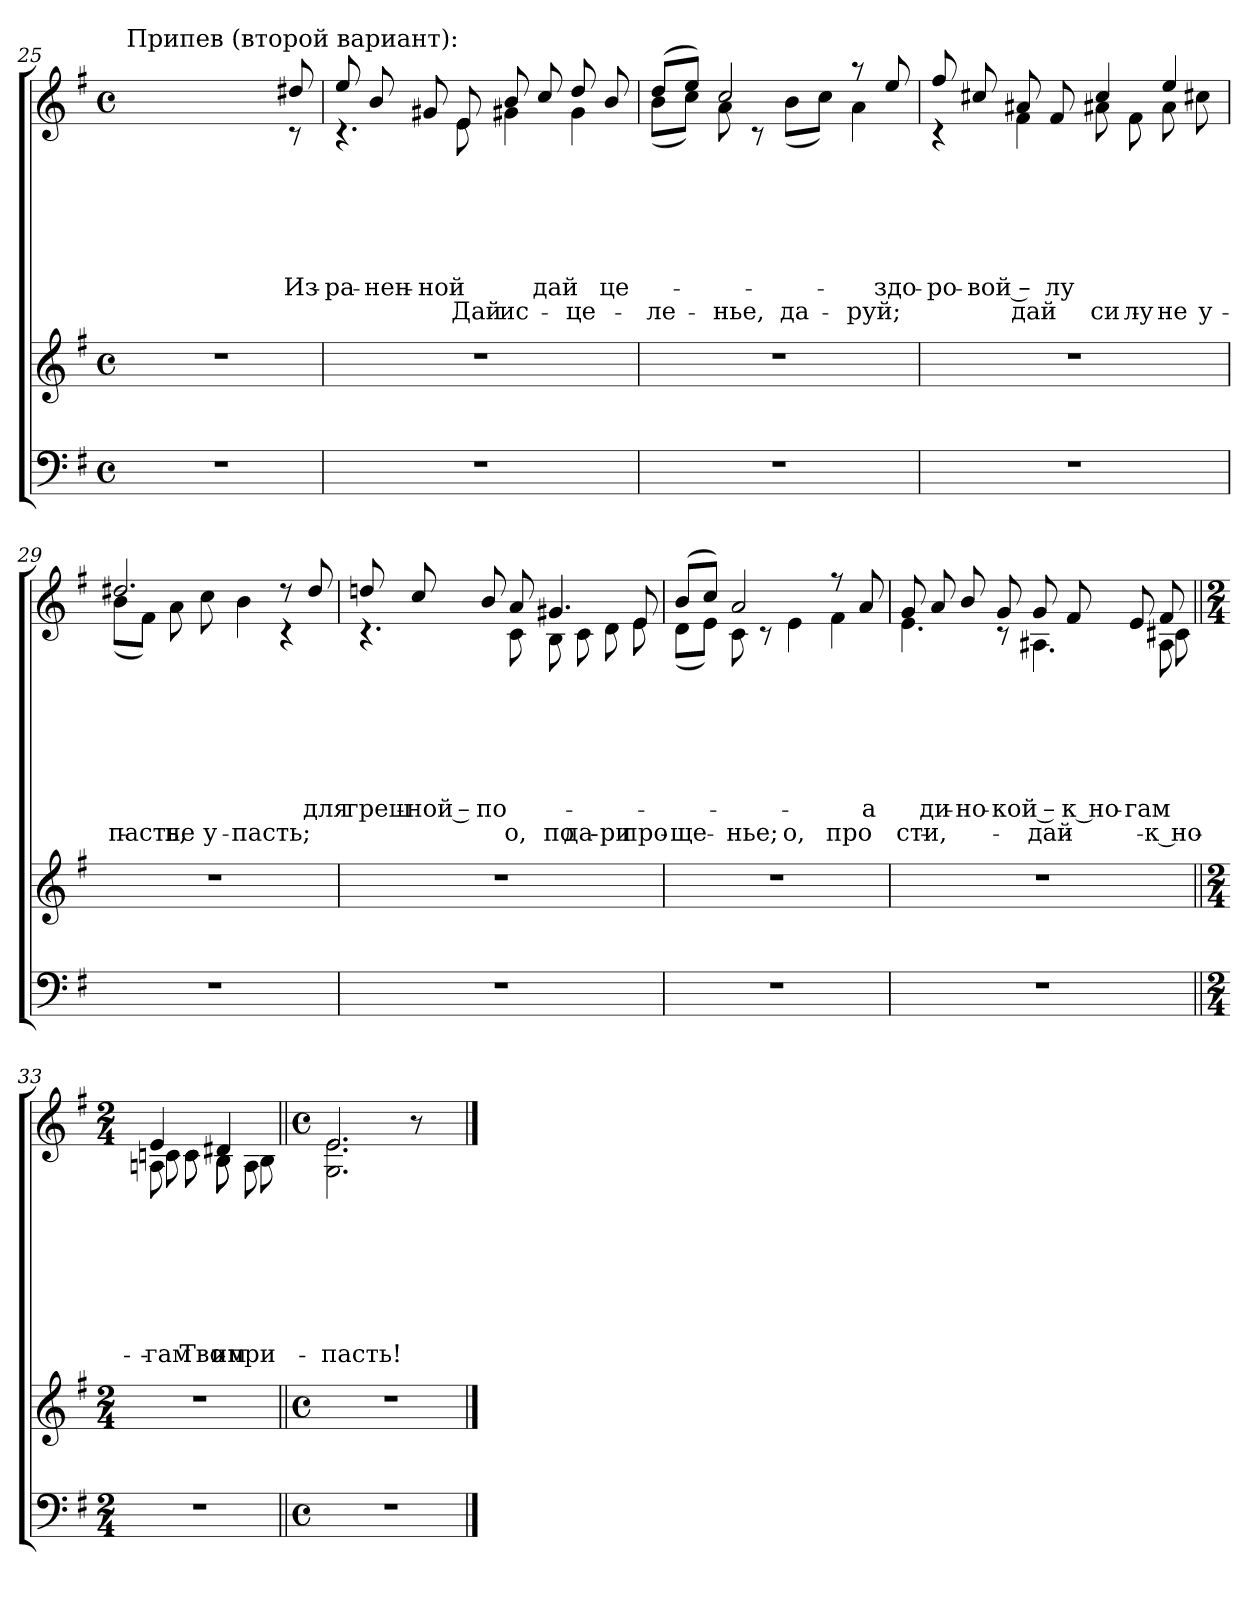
**kern	**kern	**kern	**text	**text	**text	**text	**text	**text	**text
*part2	*part2	*part1	*part1	*part1	*part1	*part1	*part1	*part1	*part1
*staff3	*staff2	*staff1	*staff1	*staff1	*staff1	*staff1	*staff1	*staff1	*staff1
!!LO:LB:g=z
*clefF4	*clefG2	*clefG2	*	*	*	*	*	*	*
*k[f#]	*k[f#]	*k[f#]	*	*	*	*	*	*	*
*e:	*e:	*e:	*	*	*	*	*	*	*
*M4/4	*M4/4	*M4/4	*	*	*	*	*	*	*
*met(c)	*met(c)	*met(c)	*	*	*	*	*	*	*
=25	=25	=25	=25	=25	=25	=25	=25	=25	=25
*	*	*^	*	*	*	*	*	*	*
!	!	!LO:TX:a:t=Припев (второй вариант)&colon;	!	!	!	!	!	!	!	!
1r	1r	2ryy	2.ryy	.	.	.	.	.	.	.
.	.	4ryy	.	.	.	.	.	.	.	.
.	.	8ryy	8ryy	.	.	.	.	.	.	.
!	!	!	!	!	!	!	!	!	!LO:LY:a	!
.	.	8dd#X/	8rc	.	.	.	.	.	Из-	.
=26	=26	=26	=26	=26	=26	=26	=26	=26	=26	=26
!	!	!	!	!	!	!	!	!	!LO:LY:a	!
1r	1r	8ee/	4.rc	.	.	.	.	.	-ра-	.
!	!	!	!	!	!	!	!	!	!LO:LY:a	!
.	.	8b/	.	.	.	.	.	.	-нен-	.
!	!	!	!	!	!	!	!	!	!LO:LY:a	!
.	.	8g#X/	.	.	.	.	.	.	-ной	.
!	!	!	!	!	!	!	!	!	!LO:LY:a	!
!	!	!	!	!	!	!	!	!	!	!LO:LY:b
.	.	8e/	8e\	.	.	.	.	.	.	Дай
!	!	!	!	!	!	!	!	!	!LO:LY:a	!
!	!	!	!	!	!	!	!	!	!	!LO:LY:b
.	.	8b/	4g#X\	.	.	.	.	.	.	ис-
!	!	!	!	!	!	!	!	!	!LO:LY:a	!
.	.	8cc/	.	.	.	.	.	.	дай	.
!	!	!	!	!	!	!	!	!	!LO:LY:a	!
!	!	!	!	!	!	!	!	!	!	!LO:LY:b
.	.	8dd/	4g#\	.	.	.	.	.	.	-це-
!	!	!	!	!	!	!	!	!	!LO:LY:a	!
.	.	8b/	.	.	.	.	.	.	-це-	.
=27	=27	=27	=27	=27	=27	=27	=27	=27	=27	=27
!	!	!	!	!	!	!	!	!	!LO:LY:a	!
!	!	!	!	!	!	!	!	!	!	!LO:LY:b
1r	1r	(>8dd/L	(<8b\L	.	.	.	.	.	.	-ле-
.	.	8ee/J)	8cc\J)	.	.	.	.	.	.	.
!	!	!	!	!	!	!	!	!	!LO:LY:a	!
!	!	!	!	!	!	!	!	!	!	!LO:LY:b
.	.	2cc/	8a\	.	.	.	.	.	.	-нье,
.	.	.	8rc	.	.	.	.	.	.	.
!	!	!	!	!	!	!	!	!	!	!LO:LY:b
.	.	.	(<8b\L	.	.	.	.	.	.	да-
.	.	.	8cc\J)	.	.	.	.	.	.	.
!	!	!	!	!	!	!	!	!	!	!LO:LY:b
.	.	8raa	4a\	.	.	.	.	.	.	-руй;
!	!	!	!	!	!	!	!	!	!LO:LY:a	!
.	.	8ee/	.	.	.	.	.	.	здо-	.
!!LO:LB:g=z	!!
=28	=28	=28	=28	=28	=28	=28	=28	=28	=28	=28
!	!	!	!	!	!	!	!	!	!LO:LY:a	!
1r	1r	8ff#/	4rc	.	.	.	.	.	-ро-	.
!	!	!	!	!	!	!	!	!	!LO:LY:a	!
.	.	8cc#X/	.	.	.	.	.	.	-вой –	.
!	!	!	!	!	!	!	!	!	!LO:LY:a	!
!	!	!	!	!	!	!	!	!	!	!LO:LY:b
.	.	8a#X/	4f#\	.	.	.	.	.	.	дай
!	!	!	!	!	!	!	!	!	!LO:LY:a	!
.	.	8f#/	.	.	.	.	.	.	-лу	.
!	!	!	!	!	!	!	!	!	!LO:LY:a	!
!	!	!	!	!	!	!	!	!	!	!LO:LY:b
.	.	4cc#/	8a#X\	.	.	.	.	.	.	си-
!	!	!	!	!	!	!	!	!	!	!LO:LY:b
.	.	.	8f#\	.	.	.	.	.	.	-лу
!	!	!	!	!	!	!	!	!	!LO:LY:a	!
!	!	!	!	!	!	!	!	!	!	!LO:LY:b
.	.	4ee/	8a#\	.	.	.	.	.	.	не
!	!	!	!	!	!	!	!	!	!	!LO:LY:b
.	.	.	8cc#X\	.	.	.	.	.	.	у-
=29	=29	=29	=29	=29	=29	=29	=29	=29	=29	=29
!	!	!	!	!	!	!	!	!	!LO:LY:a	!
!	!	!	!	!	!	!	!	!	!	!LO:LY:b
1r	1r	2.dd#X/	(<8b\L	.	.	.	.	.	.	-пасть,
.	.	.	8f#\J)	.	.	.	.	.	.	.
!	!	!	!	!	!	!	!	!	!	!LO:LY:b
.	.	.	8a\	.	.	.	.	.	.	не
!	!	!	!	!	!	!	!	!	!	!LO:LY:b
.	.	.	8cc\	.	.	.	.	.	.	у-
!	!	!	!	!	!	!	!	!	!	!LO:LY:b
.	.	.	4b\	.	.	.	.	.	.	-пасть;
.	.	8rdd	4rc	.	.	.	.	.	.	.
!	!	!	!	!	!	!	!	!	!LO:LY:a	!
.	.	8dd#/	.	.	.	.	.	.	для	.
!!LO:LB:g=z	!!
=30	=30	=30	=30	=30	=30	=30	=30	=30	=30	=30
!	!	!	!	!	!	!	!	!	!LO:LY:a	!
1r	1r	8ddni/	4.rc	.	.	.	.	.	греш-	.
!	!	!	!	!	!	!	!	!	!LO:LY:a	!
.	.	8cc/	.	.	.	.	.	.	-ной –	.
!	!	!	!	!	!	!	!	!	!LO:LY:a	!
.	.	8b/	.	.	.	.	.	.	по-	.
!	!	!	!	!	!	!	!	!	!LO:LY:a	!
!	!	!	!	!	!	!	!	!	!	!LO:LY:b
.	.	8a/	8c\	.	.	.	.	.	.	о,
!	!	!	!	!	!	!	!	!	!LO:LY:a	!
!	!	!	!	!	!	!	!	!	!	!LO:LY:b
.	.	4.g#X/	8B\	.	.	.	.	.	.	по-
!	!	!	!	!	!	!	!	!	!	!LO:LY:b
.	.	.	8c\	.	.	.	.	.	.	-да-
!	!	!	!	!	!	!	!	!	!	!LO:LY:b
.	.	.	8d\	.	.	.	.	.	.	-ри
!	!	!	!	!	!	!	!	!	!LO:LY:a	!
!	!	!	!	!	!	!	!	!	!	!LO:LY:b
.	.	8e/	8e\	.	.	.	.	.	.	про-
=31	=31	=31	=31	=31	=31	=31	=31	=31	=31	=31
!	!	!	!	!	!	!	!	!	!LO:LY:a	!
!	!	!	!	!	!	!	!	!	!	!LO:LY:b
1r	1r	(>8b/L	(<8d\L	.	.	.	.	.	.	-ще-
.	.	8cc/J)	8e\J)	.	.	.	.	.	.	.
!	!	!	!	!	!	!	!	!	!LO:LY:a	!
!	!	!	!	!	!	!	!	!	!	!LO:LY:b
.	.	2a/	8c\	.	.	.	.	.	.	-нье;
.	.	.	8rc	.	.	.	.	.	.	.
!	!	!	!	!	!	!	!	!	!	!LO:LY:b
.	.	.	4e\	.	.	.	.	.	.	о,
!	!	!	!	!	!	!	!	!	!	!LO:LY:b
.	.	8rff	4f#\	.	.	.	.	.	.	про-
!	!	!	!	!	!	!	!	!	!LO:LY:a	!
.	.	8a/	.	.	.	.	.	.	а	.
*	*	*v	*v	*	*	*	*	*	*	*
!!LO:LB:g=z
=32	=32	=32	=32	=32	=32	=32	=32	=32	=32
!	!	!	!	!	!	!	!	!LO:LY:a	!
*	*	*^	*	*	*	*	*	*	*
!	!	!	!	!	!	!	!	!	!	!LO:LY:b
*	*	*	*^	*	*	*	*	*	*	*
1r	1r	8g/	4.e\	2..ryy	.	.	.	.	.	.	-сти,
!	!	!	!	!	!	!	!	!	!	!LO:LY:a	!
.	.	8a/	.	.	.	.	.	.	.	-ди-	.
!	!	!	!	!	!	!	!	!	!	!LO:LY:a	!
.	.	8b/	.	.	.	.	.	.	.	-но-	.
!	!	!	!	!	!	!	!	!	!	!LO:LY:a	!
.	.	8g/	8rc	.	.	.	.	.	.	-кой –	.
!	!	!	!	!	!	!	!	!	!	!LO:LY:a	!
!	!	!	!	!	!	!	!	!	!	!	!LO:LY:b
.	.	8g/	4.A#X\	.	.	.	.	.	.	.	дай
!	!	!	!	!	!	!	!	!	!	!LO:LY:a	!
.	.	8f#/	.	.	.	.	.	.	.	к но-	.
!	!	!	!	!	!	!	!	!	!	!LO:LY:a	!
.	.	8e/	.	.	.	.	.	.	.	-гам	.
!	!	!	!	!	!	!	!	!	!	!LO:LY:a	!
!	!	!	!	!	!	!	!	!	!	!	!LO:LY:b
.	.	8f#/	8A#\	8c#X!\	.	.	.	.	.	.	к но-
=33||	=33||	=33||	=33||	=33||	=33||	=33||	=33||	=33||	=33||	=33||	=33||
*M2/4	*M2/4	*M2/4	*	*	*	*	*	*	*	*	*
!	!	!	!	!	!	!	!	!	!	!LO:LY:a	!
!	!	!	!	!	!	!	!	!	!	!	!LO:LY:b
2r	2r	4e/	8Ani\	8cni!\	.	.	.	.	.	.	-гам
!	!	!	!	!	!	!	!	!	!	!	!LO:LY:b
.	.	.	8c\	8c!\	.	.	.	.	.	.	Тво-
!	!	!	!	!	!	!	!	!	!	!LO:LY:a	!
!	!	!	!	!	!	!	!	!	!	!	!LO:LY:b
.	.	4d#X/	8B\	8B!\	.	.	.	.	.	.	-им
!	!	!	!	!	!	!	!	!	!	!	!LO:LY:b
.	.	.	8A\	8B!\	.	.	.	.	.	.	при-
=34||	=34||	=34||	=34||	=34||	=34||	=34||	=34||	=34||	=34||	=34||	=34||
*M4/4	*M4/4	*M4/4	*	*	*	*	*	*	*	*	*
*met(c)	*met(c)	*met(c)	*	*	*	*	*	*	*	*	*
!	!	!	!	!	!	!	!	!	!	!LO:LY:a	!
!	!	!	!	!	!	!	!	!	!	!	!LO:LY:b
1r	1r	2.e/	2.G\	2.e!\	.	.	.	.	.	.	-пасть!
.	.	8r	8ryy	4ryy	.	.	.	.	.	.	.
.	.	8ryy	8ryy	.	.	.	.	.	.	.	.
*	*	*v	*v	*v	*	*	*	*	*	*	*
==	==	==	==	==	==	==	==	==	==
*-	*-	*-	*-	*-	*-	*-	*-	*-	*-
